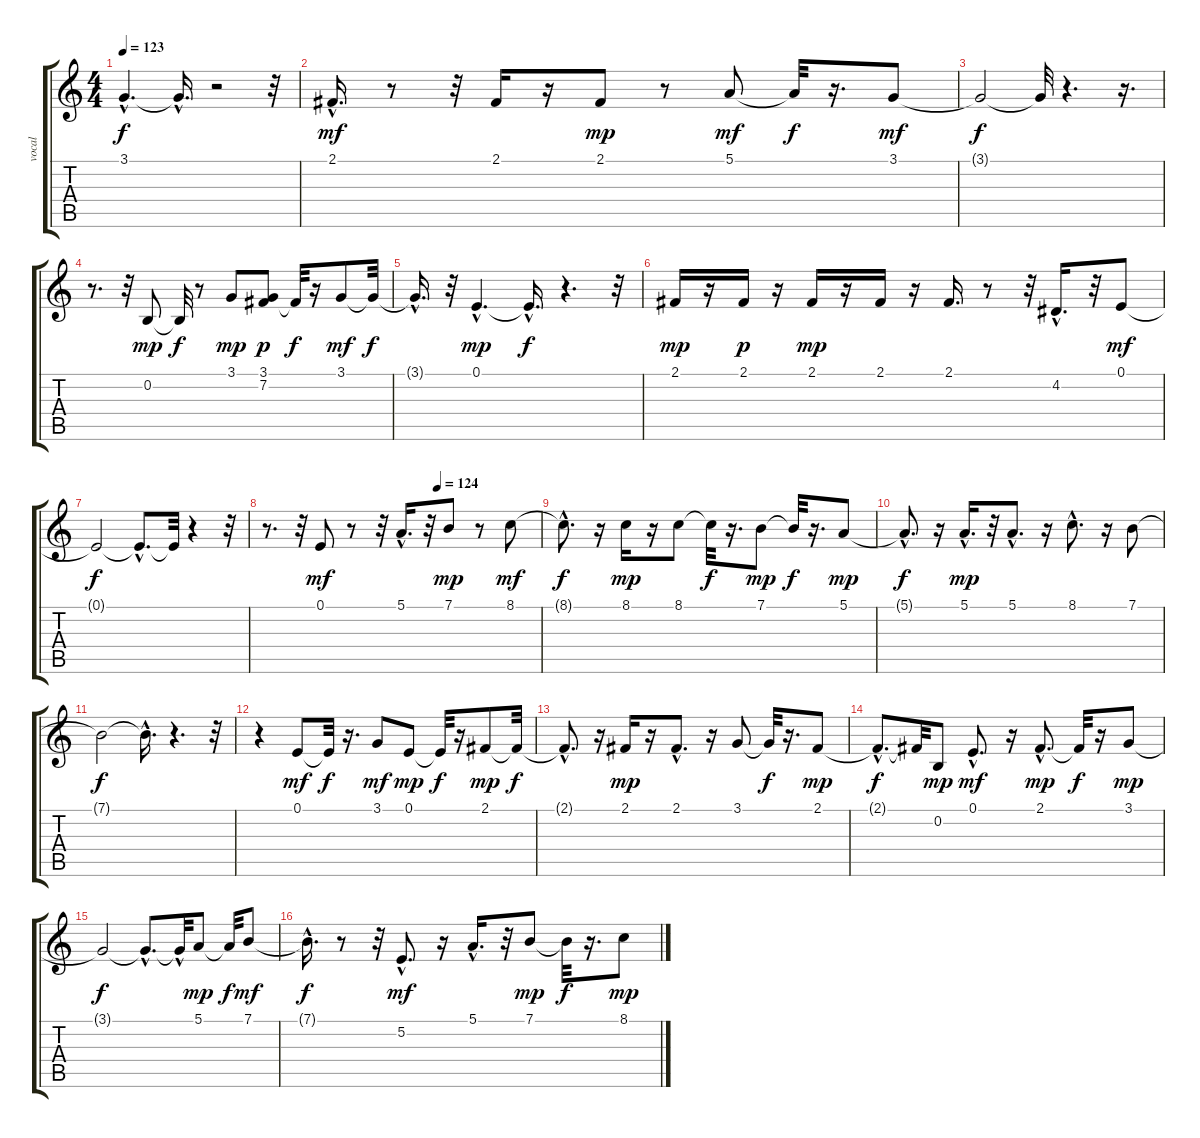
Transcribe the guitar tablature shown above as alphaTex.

\track ("vocal" "vocal") {instrument panflute}
\staff {score tabs}
\tuning (E4 B3 G3 D3 A2 E2) {hide}
\ts (4 4)
\tempo 123
\clef g2
\ks c
3.1{hac}.4{d dy f} 3.1{hac t}.16{d} r.2 r.32 |
2.1{hac}.16{d dy mf} r.8 r.32 2.1.16 r.16 2.1.8{dy mp} r.8 5.1.8{dy mf} 5.1{t}.32{dy f} r.16{d} 3.1.8{dy mf} |
3.1{t}.2{dy f} 3.1{t}.32 r.4{d} r.16{d} |
r.8{d} r.32 0.2.8{dy mp} 0.2{t}.32{dy f} r.8 3.1.8{dy mp} (3.1 7.2).8{dy p} 7.2{t}.32{dy f} r.16 3.1.8{dy mf} 3.1{t}.32{dy f} |
3.1{hac t}.16{d} r.32 0.1{hac}.4{d dy mp} 0.1{hac t}.16{d dy f} r.4{d} r.32 |
2.1.16{dy mp} r.16 2.1.16{dy p} r.16 2.1.16{dy mp} r.16 2.1.16 r.16 2.1.16{d} r.8 r.32 4.2{hac}.16{d} r.32 0.1.8{dy mf} |
0.1{t}.2{dy f} 0.1{hac t}.8{d} 0.1{t}.32 r.4 r.32 |
\tempo (124 0.625)
r.8{d} r.32 0.1.8{dy mf} r.8 r.32 5.1{hac}.16{d} r.32 7.1.8{dy mp} r.8 8.1.8{dy mf} |
8.1{hac t}.8{d dy f} r.16 8.1.16{dy mp} r.16 8.1.8 8.1{t}.32{dy f} r.16{d} 7.1.8{dy mp} 7.1{t}.32{dy f} r.16{d} 5.1.8{dy mp} |
5.1{hac t}.8{d dy f} r.16 5.1{hac}.16{d dy mp} r.32 5.1{hac}.8{d} r.16 8.1{hac}.8{d} r.16 7.1.8 |
7.1{t}.2{dy f} 7.1{hac t}.16{d} r.4{d} r.32 |
r.4 0.1.8{dy mf} 0.1{t}.32{dy f} r.16{d} 3.1.8{dy mf} 0.1.8{dy mp} 0.1{t}.32{dy f} r.16 2.1.8{dy mp} 2.1{t}.32{dy f} |
2.1{hac t}.8{d} r.16 2.1.16{dy mp} r.16 2.1{hac}.8{d} r.16 3.1.8 3.1{t}.32{dy f} r.16{d} 2.1.8{dy mp} |
2.1{hac t}.8{d dy f} 2.1{t}.32 0.2.8{dy mp} 0.1{hac}.8{d dy mf} r.16 2.1{hac}.8{d dy mp} 2.1{t}.32{dy f} r.16 3.1.8{dy mp} |
3.1{t}.2{dy f} 3.1{hac t}.8{d} 3.1{hac t}.32 5.1.8{dy mp} 5.1{t}.32{dy f} 7.1.8{dy mf} |
7.1{hac t}.16{d dy f} r.8 r.32 5.2{hac}.8{d dy mf} r.16 5.1{hac}.16{d} r.32 7.1.8{dy mp} 7.1{t}.32{dy f} r.16{d} 8.1.8{dy mp}
